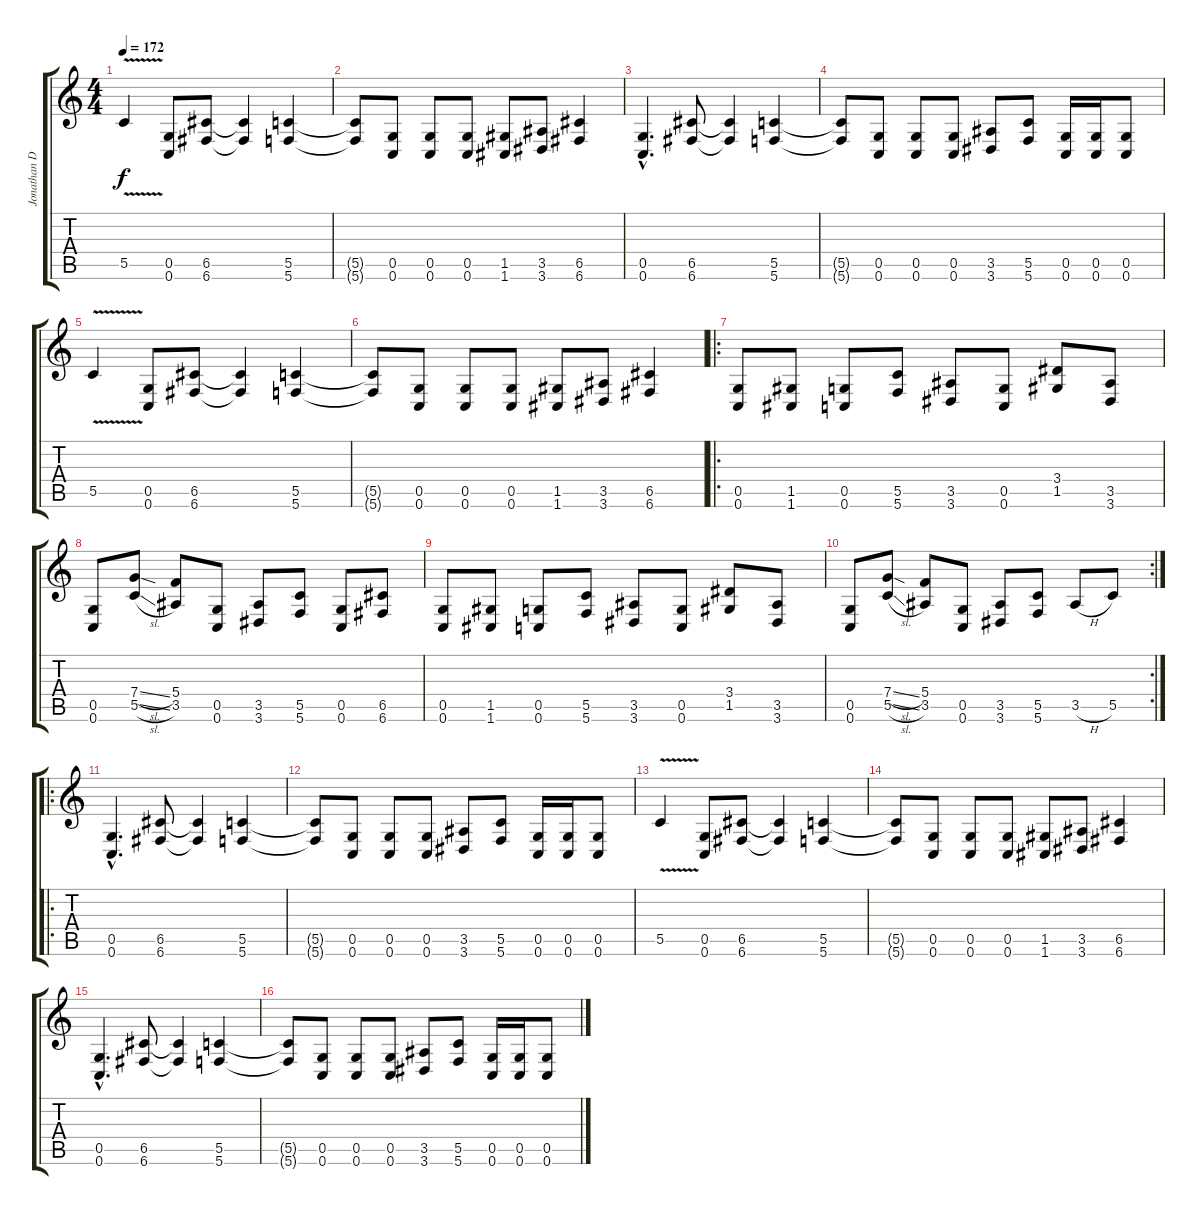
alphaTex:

\track ("Jonathan Donais" "Jonathan D") {instrument distortionguitar}
\staff {score tabs}
\tuning (D4 A3 F3 C3 G2 C2) {hide}
\ts (4 4)
\tempo 172
\clef g2
\ks c
5.5{v}.4{dy f} (0.5 0.6).8 (6.5 6.6).8 (6.5{t} 6.6{t}).4 (5.5 5.6).4 |
(5.5{t} 5.6{t}).8 (0.5 0.6).8 (0.5 0.6).8 (0.5 0.6).8 (1.5 1.6).8 (3.5 3.6).8 (6.5 6.6).4 |
(0.5{hac} 0.6{hac}).4{d} (6.5 6.6).8 (6.5{t} 6.6{t}).4 (5.5 5.6).4 |
(5.5{t} 5.6{t}).8 (0.5 0.6).8 (0.5 0.6).8 (0.5 0.6).8 (3.5 3.6).8 (5.5 5.6).8 (0.5 0.6).16 (0.5 0.6).16 (0.5 0.6).8 |
5.5{v}.4 (0.5 0.6).8 (6.5 6.6).8 (6.5{t} 6.6{t}).4 (5.5 5.6).4 |
(5.5{t} 5.6{t}).8 (0.5 0.6).8 (0.5 0.6).8 (0.5 0.6).8 (1.5 1.6).8 (3.5 3.6).8 (6.5 6.6).4 |
\ro
(0.5 0.6).8 (1.5 1.6).8 (0.5 0.6).8 (5.5 5.6).8 (3.5 3.6).8 (0.5 0.6).8 (3.4 1.5).8 (3.5 3.6).8 |
(0.5 0.6).8 (7.4{sl} 5.5{sl}).8 (5.4 3.5).8 (0.5 0.6).8 (3.5 3.6).8 (5.5 5.6).8 (0.5 0.6).8 (6.5 6.6).8 |
(0.5 0.6).8 (1.5 1.6).8 (0.5 0.6).8 (5.5 5.6).8 (3.5 3.6).8 (0.5 0.6).8 (3.4 1.5).8 (3.5 3.6).8 |
\rc 2
(0.5 0.6).8 (7.4{sl} 5.5{sl}).8 (5.4 3.5).8 (0.5 0.6).8 (3.5 3.6).8 (5.5 5.6).8 3.5{h}.8 5.5.8 |
\ro
(0.5{hac} 0.6{hac}).4{d} (6.5 6.6).8 (6.5{t} 6.6{t}).4 (5.5 5.6).4 |
(5.5{t} 5.6{t}).8 (0.5 0.6).8 (0.5 0.6).8 (0.5 0.6).8 (3.5 3.6).8 (5.5 5.6).8 (0.5 0.6).16 (0.5 0.6).16 (0.5 0.6).8 |
5.5{v}.4 (0.5 0.6).8 (6.5 6.6).8 (6.5{t} 6.6{t}).4 (5.5 5.6).4 |
(5.5{t} 5.6{t}).8 (0.5 0.6).8 (0.5 0.6).8 (0.5 0.6).8 (1.5 1.6).8 (3.5 3.6).8 (6.5 6.6).4 |
(0.5{hac} 0.6{hac}).4{d} (6.5 6.6).8 (6.5{t} 6.6{t}).4 (5.5 5.6).4 |
(5.5{t} 5.6{t}).8 (0.5 0.6).8 (0.5 0.6).8 (0.5 0.6).8 (3.5 3.6).8 (5.5 5.6).8 (0.5 0.6).16 (0.5 0.6).16 (0.5 0.6).8
